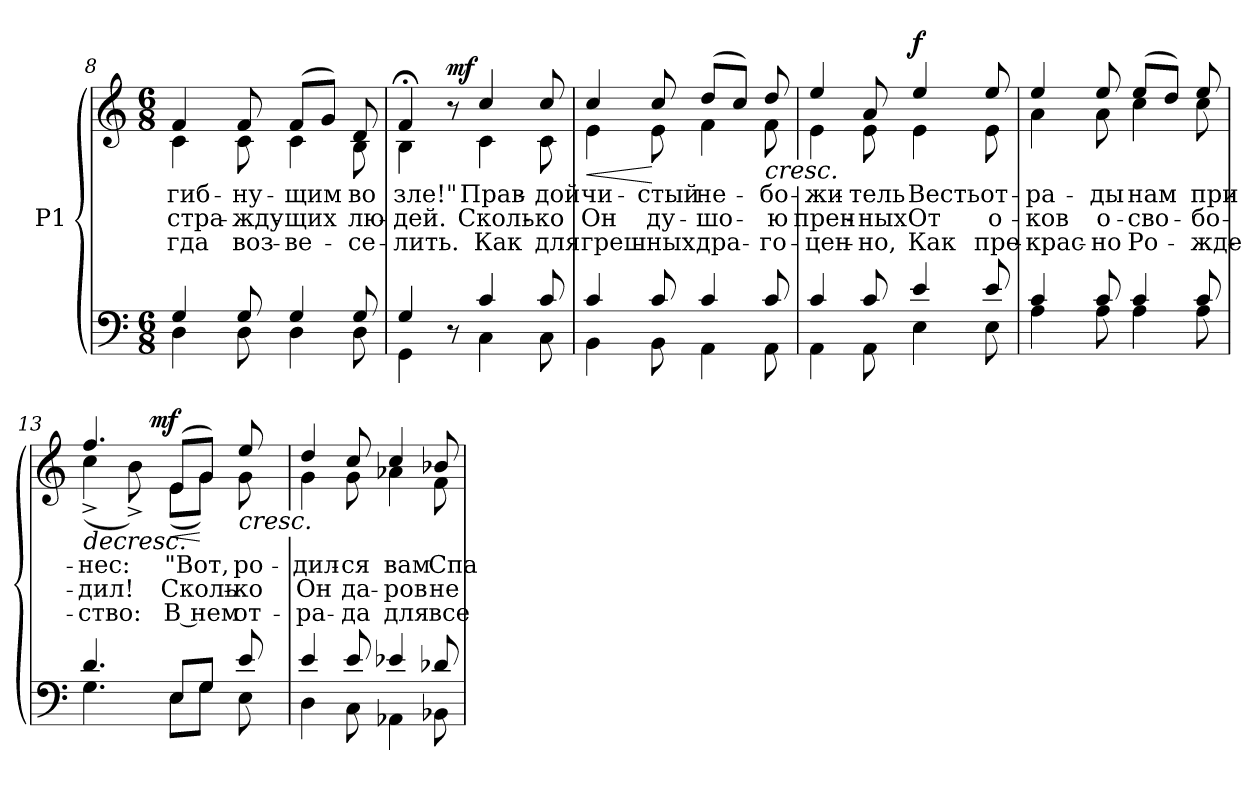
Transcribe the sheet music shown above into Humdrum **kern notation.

**kern	**kern	**text	**text	**text	**dynam
*part1	*part1	*part1	*part1	*part1	*part1
*staff2	*staff1	*staff1	*staff1	*staff1	*staff1/2
*I"P1	*	*	*	*	*
!!LO:LB:g=z
*clefF4	*clefG2	*	*	*	*
*k[]	*k[]	*	*	*	*
*C:	*C:	*	*	*	*
*M6/8	*M6/8	*	*	*	*
=8	=8	=8	=8	=8	=8
*^	*	*	*	*	*
!	!	!	!LO:LY:b:color=#000000	!LO:LY:b:color=#000000	!LO:LY:b:color=#000000	!
*	*	*^	*	*	*	*
4Gi/	4Di\	4fi/	4ci\	гиб-	стра-	-гда	.
!	!	!	!	!LO:LY:b:color=#000000	!LO:LY:b:color=#000000	!LO:LY:b:color=#000000	!
8Gi/	8Di\	8fi/	8ci\	-ну-	-жду-	воз-	.
!	!	!	!	!LO:LY:b:color=#000000	!LO:LY:b:color=#000000	!LO:LY:b:color=#000000	!
4Gi/	4Di\	(8fi/L	4ci\	-щим	-щих	-ве-	.
.	.	8gi/J)	.	.	.	.	.
!	!	!	!	!LO:LY:b:color=#000000	!LO:LY:b:color=#000000	!LO:LY:b:color=#000000	!
8Gi/	8Di\	8di/	8Bi\	во	лю-	-се-	.
=9	=9	=9	=9	=9	=9	=9	=9
!	!	!	!	!LO:LY:b:color=#000000	!LO:LY:b:color=#000000	!LO:LY:b:color=#000000	!
4Gi/	4GGi\	4f;i/	4Bi\	зле!"	-дей.	-лить.	.
8r	8ryy	8r	8ryy	.	.	.	mf
!	!	!	!	!LO:LY:b:color=#000000	!LO:LY:b:color=#000000	!LO:LY:b:color=#000000	!
4ci/	4Ci\	4cci/	4ci\	Прав-	Сколь-	Как	.
!	!	!	!	!LO:LY:b:color=#000000	!LO:LY:b:color=#000000	!LO:LY:b:color=#000000	!
8ci/	8Ci\	8cci/	8ci\	-дой	-ко	для	.
=10	=10	=10	=10	=10	=10	=10	=10
!	!	!	!	!LO:LY:b:color=#000000	!LO:LY:b:color=#000000	!LO:LY:b:color=#000000	!LO:HP:b
4ci/	4BBi\	4cci/	4ei\	чи-	Он	греш-	<
!	!	!	!	!LO:LY:b:color=#000000	!LO:LY:b:color=#000000	!LO:LY:b:color=#000000	!
8ci/	8BBi\	8cci/	8ei\	-стый	ду-	-ных	[
!	!	!	!	!LO:LY:b:color=#000000	!LO:LY:b:color=#000000	!LO:LY:b:color=#000000	!
4ci/	4AAi\	(8ddi/L	4fi\	не-	-шо-	дра-	.
.	.	8cci/J)	.	.	.	.	.
!	!	!	!	!LO:LY:b:color=#000000	!LO:LY:b:color=#000000	!LO:LY:b:color=#000000	!LO:HP:n=1:b
8ci/	8AAi\	8ddi/	8fi\	-бо-	-ю	-го-	[ <
!!LO:PB:g=z	!!
=11	=11	=11	=11	=11	=11	=11	=11
!	!	!	!	!LO:LY:b:color=#000000	!LO:LY:b:color=#000000	!LO:LY:b:color=#000000	!
4ci/	4AAi\	4eei/	4ei\	-жи-	прен-	-цен-	.
!	!	!	!	!LO:LY:b:color=#000000	!LO:LY:b:color=#000000	!LO:LY:b:color=#000000	!
8ci/	8AAi\	8ai/	8ei\	-тель	-ных	-но,	.
!	!	!	!	!LO:LY:b:color=#000000	!LO:LY:b:color=#000000	!LO:LY:b:color=#000000	!
4ei/	4Ei\	4eei/	4ei\	Весть	От	Как	f
!	!	!	!	!LO:LY:b:color=#000000	!LO:LY:b:color=#000000	!LO:LY:b:color=#000000	!
8ei/	8Ei\	8eei/	8ei\	от-	о-	пре-	.
=12	=12	=12	=12	=12	=12	=12	=12
!	!	!	!	!LO:LY:b:color=#000000	!LO:LY:b:color=#000000	!LO:LY:b:color=#000000	!
4ci/	4Ai\	4eei/	4ai\	-ра-	-ков	-крас-	.
!	!	!	!	!LO:LY:b:color=#000000	!LO:LY:b:color=#000000	!LO:LY:b:color=#000000	!
8ci/	8Ai\	8eei/	8ai\	-ды	о-	-но	.
!	!	!	!	!LO:LY:b:color=#000000	!LO:LY:b:color=#000000	!LO:LY:b:color=#000000	!
4ci/	4Ai\	(8eei/L	4cci\	нам	-сво-	Ро-	.
.	.	8ddi/J)	.	.	.	.	.
!	!	!	!	!LO:LY:b:color=#000000	!LO:LY:b:color=#000000	!LO:LY:b:color=#000000	!
8ci/	8Ai\	8eei/	8cci\	при-	-бо-	-жде-	.
*	*	*v	*v	*	*	*	*
=13	=13	=13	=13	=13	=13	=13
*	*	*^	*	*	*	*
!	!	!	!	!LO:LY:b:color=#000000	!LO:LY:b:color=#000000	!LO:LY:b:color=#000000	!LO:HP:b
*	*	*	*^	*	*	*	*
4.di/	4.Gi\	4.ffi/	(4cc^i\	4ryy	-нес:	-дил!	-ство:	>
.	.	.	8b^i\)	16ryy	.	.	.	.
.	.	.	.	512.ryy	.	.	.	.
.	.	.	.	4ryy	.	.	.	mf
!	!	!	!	!	!LO:LY:b:color=#000000	!LO:LY:b:color=#000000	!LO:LY:b:color=#000000	!LO:HP:n=1:b
8Ei/L	8Ei\L	(8ei/L	(8ei\L	.	"Вот,	Сколь-	В нем	] ] <
8Gi/J	8Gi\J	8gi/J)	8gi\J)	.	.	.	.	[
.	.	.	.	8ryy	.	.	.	.
!	!	!	!	!	!LO:LY:b:color=#000000	!LO:LY:b:color=#000000	!LO:LY:b:color=#000000	!LO:HP:n=1:b
!	!	!	!	!	!	!	!	!LO:HP:n=1:b
8ei/	8Ei\	8eei/	8gi\	.	ро-	-ко	от-	[ > <
.	.	.	.	32ryy	.	.	.	.
.	.	.	.	64ryy	.	.	.	.
.	.	.	.	128ryy	.	.	.	.
.	.	.	.	256ryy	.	.	.	.
.	.	.	.	1024ryy	.	.	.	.
*	*	*v	*v	*v	*	*	*	*
!!LO:LB:g=z
=14	=14	=14	=14	=14	=14	=14
*	*	*^	*	*	*	*
*	*	*	*^	*	*	*	*
!	!	!	!	!	!LO:LY:b:color=#000000	!LO:LY:b:color=#000000	!LO:LY:b:color=#000000	!
*	*	*	*v	*v	*	*	*	*
4ei/	4Di\	4ddi/	4gi\	-дил-	Он	-ра-	.
!	!	!	!	!LO:LY:b:color=#000000	!LO:LY:b:color=#000000	!LO:LY:b:color=#000000	!
8ei/	8Ci\	8cci/	8gi\	-ся	да-	-да	.
!	!	!	!	!LO:LY:b:color=#000000	!LO:LY:b:color=#000000	!LO:LY:b:color=#000000	!
4e-Xi/	4AA-Xi\	4cci/	4a-Xi\	вам	-ров	для	.
!	!	!	!	!LO:LY:b:color=#000000	!LO:LY:b:color=#000000	!LO:LY:b:color=#000000	!
8d-Xi/	8BB-Xi\	8b-Xi/	8fi\	Спа-	не-	все-	.
*v	*v	*	*	*	*	*	*
*	*v	*v	*	*	*	*
=	=	=	=	=	=
*-	*-	*-	*-	*-	*-
